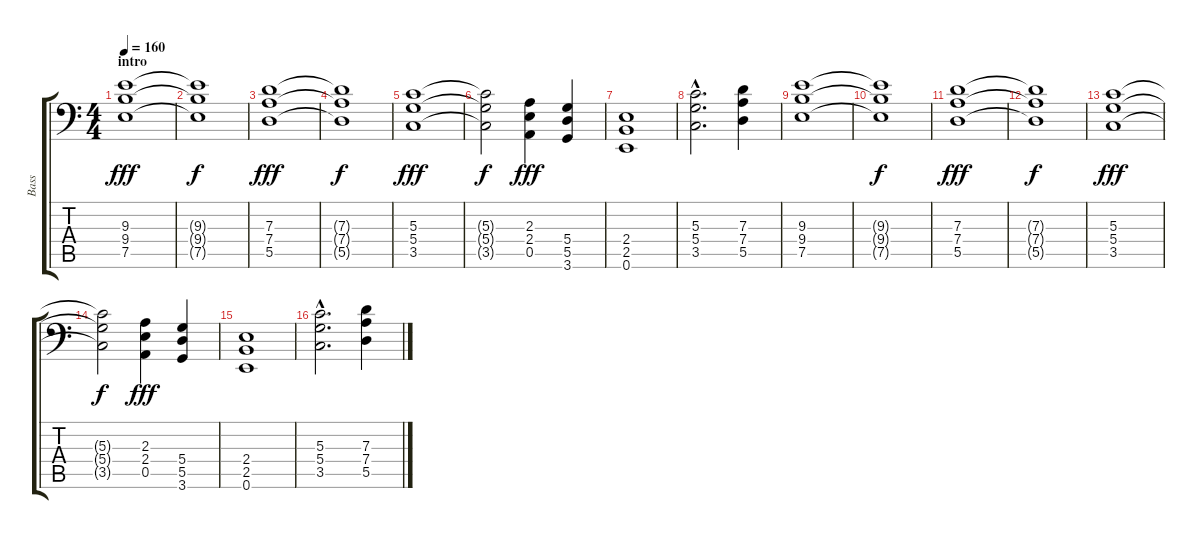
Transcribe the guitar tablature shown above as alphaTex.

\track ("Bass" "Bass") {instrument electricbassfinger}
\staff {score tabs}
\tuning (E3 B2 G2 D2 A1 E1) {hide}
\ts (4 4)
\section ("" "intro")
\tempo 160
\clef f4
\ks c
(9.3 9.4 7.5).1{dy fff instrument electricbassfinger} |
(9.3{t} 9.4{t} 7.5{t}).1{dy f} |
(7.3 7.4 5.5).1{dy fff} |
(7.3{t} 7.4{t} 5.5{t}).1{dy f} |
(5.3 5.4 3.5).1{dy fff} |
(5.3{t} 5.4{t} 3.5{t}).2{dy f} (2.3 2.4 0.5).4{dy fff} (5.4 5.5 3.6).4 |
(2.4 2.5 0.6).1 |
(5.3{hac} 5.4{hac} 3.5{hac}).2{d} (7.3 7.4 5.5).4 |
(9.3 9.4 7.5).1 |
(9.3{t} 9.4{t} 7.5{t}).1{dy f} |
(7.3 7.4 5.5).1{dy fff} |
(7.3{t} 7.4{t} 5.5{t}).1{dy f} |
(5.3 5.4 3.5).1{dy fff} |
(5.3{t} 5.4{t} 3.5{t}).2{dy f} (2.3 2.4 0.5).4{dy fff} (5.4 5.5 3.6).4 |
(2.4 2.5 0.6).1 |
(5.3{hac} 5.4{hac} 3.5{hac}).2{d} (7.3 7.4 5.5).4
